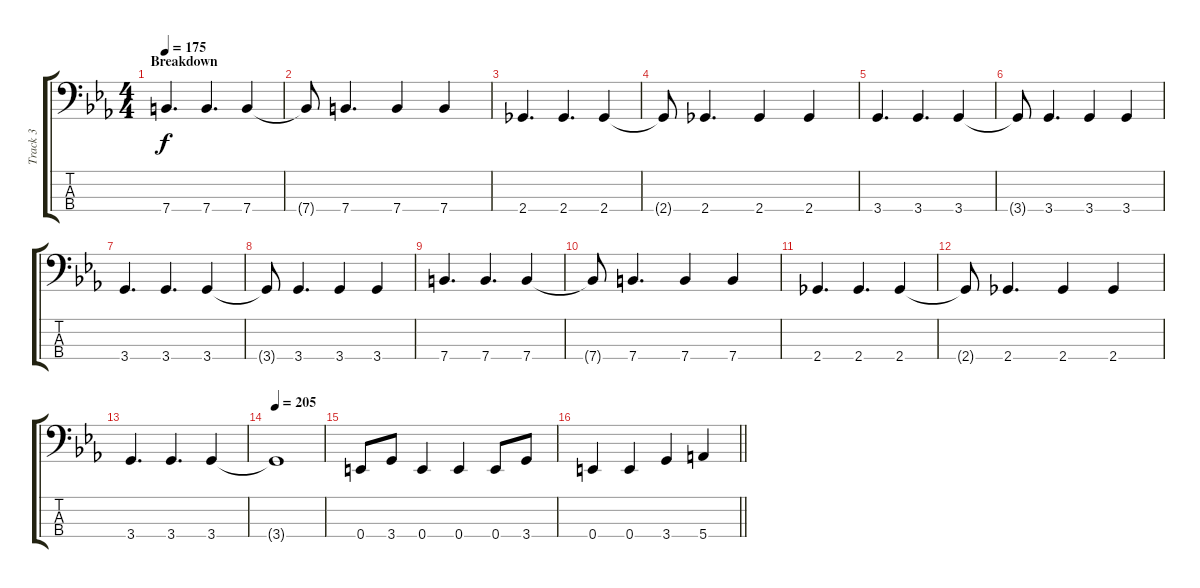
\track ("Track 3" "Track 3") {instrument electricbassfinger}
\staff {score tabs}
\tuning (G2 D2 A1 E1) {hide}
\ts (4 4)
\section ("" "Breakdown")
\tempo 175
\clef f4
\ks eb
7.4.4{d dy f} 7.4.4{d} 7.4.4 |
7.4{t}.8 7.4.4{d} 7.4.4 7.4.4 |
2.4.4{d} 2.4.4{d} 2.4.4 |
2.4{t}.8 2.4.4{d} 2.4.4 2.4.4 |
3.4.4{d} 3.4.4{d} 3.4.4 |
3.4{t}.8 3.4.4{d} 3.4.4 3.4.4 |
3.4.4{d} 3.4.4{d} 3.4.4 |
3.4{t}.8 3.4.4{d} 3.4.4 3.4.4 |
7.4.4{d} 7.4.4{d} 7.4.4 |
7.4{t}.8 7.4.4{d} 7.4.4 7.4.4 |
2.4.4{d} 2.4.4{d} 2.4.4 |
2.4{t}.8 2.4.4{d} 2.4.4 2.4.4 |
3.4.4{d} 3.4.4{d} 3.4.4 |
\tempo 205
3.4{t}.1 |
0.4.8 3.4.8 0.4.4 0.4.4 0.4.8 3.4.8 |
\barLineRight lightlight
0.4.4 0.4.4 3.4.4 5.4.4
